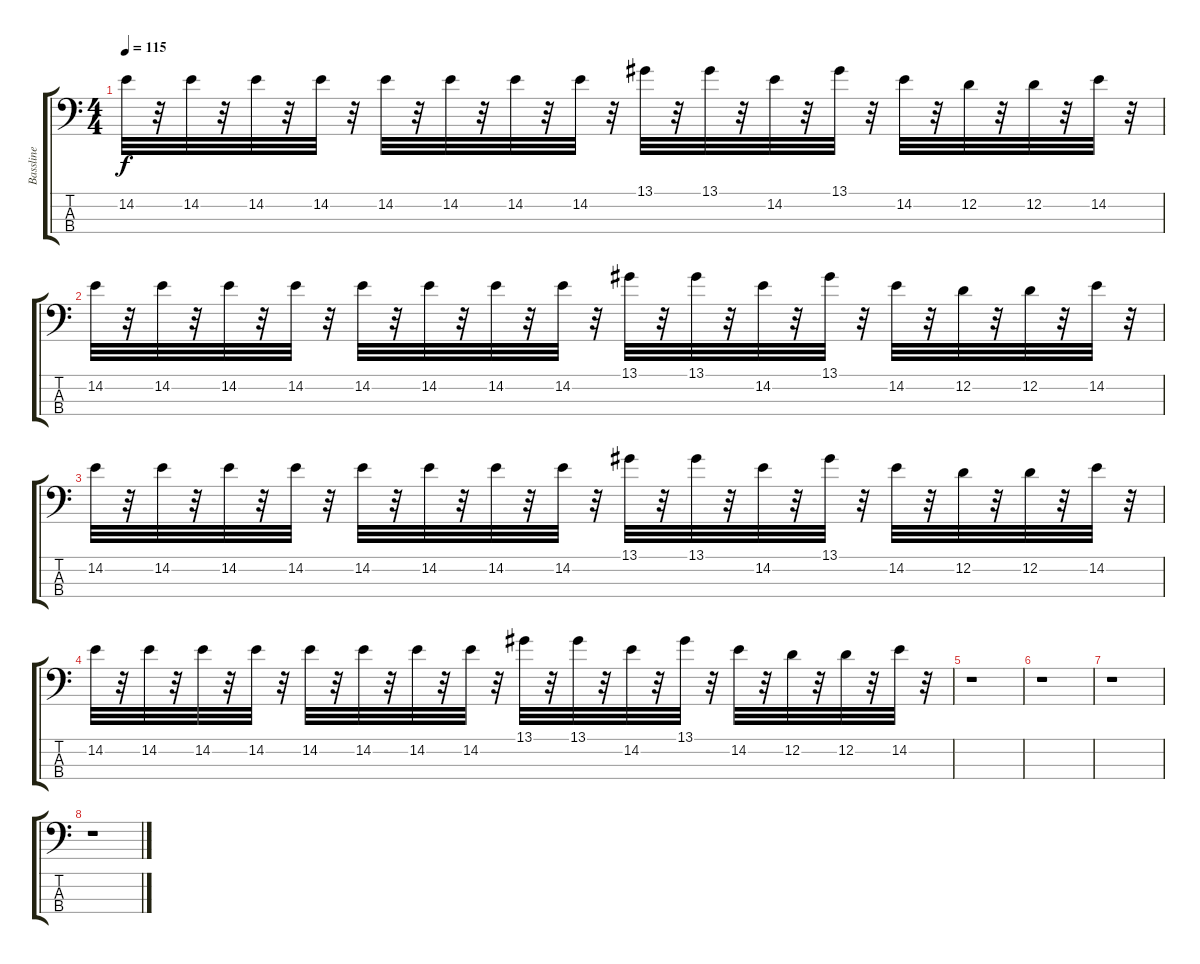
\track ("Bassline" "Bassline") {instrument electricbassfinger}
\staff {score tabs}
\tuning (G2 D2 A1 E1) {hide}
\ts (4 4)
\tempo 115
\clef f4
\ks c
14.2.32{dy f} r.32 14.2.32 r.32 14.2.32 r.32 14.2.32 r.32 14.2.32 r.32 14.2.32 r.32 14.2.32 r.32 14.2.32 r.32 13.1.32 r.32 13.1.32 r.32 14.2.32 r.32 13.1.32 r.32 14.2.32 r.32 12.2.32 r.32 12.2.32 r.32 14.2.32 r.32 |
14.2.32 r.32 14.2.32 r.32 14.2.32 r.32 14.2.32 r.32 14.2.32 r.32 14.2.32 r.32 14.2.32 r.32 14.2.32 r.32 13.1.32 r.32 13.1.32 r.32 14.2.32 r.32 13.1.32 r.32 14.2.32 r.32 12.2.32 r.32 12.2.32 r.32 14.2.32 r.32 |
14.2.32 r.32 14.2.32 r.32 14.2.32 r.32 14.2.32 r.32 14.2.32 r.32 14.2.32 r.32 14.2.32 r.32 14.2.32 r.32 13.1.32 r.32 13.1.32 r.32 14.2.32 r.32 13.1.32 r.32 14.2.32 r.32 12.2.32 r.32 12.2.32 r.32 14.2.32 r.32 |
14.2.32 r.32 14.2.32 r.32 14.2.32 r.32 14.2.32 r.32 14.2.32 r.32 14.2.32 r.32 14.2.32 r.32 14.2.32 r.32 13.1.32 r.32 13.1.32 r.32 14.2.32 r.32 13.1.32 r.32 14.2.32 r.32 12.2.32 r.32 12.2.32 r.32 14.2.32 r.32 |
r.1 |
r.1 |
r.1 |
r.1
